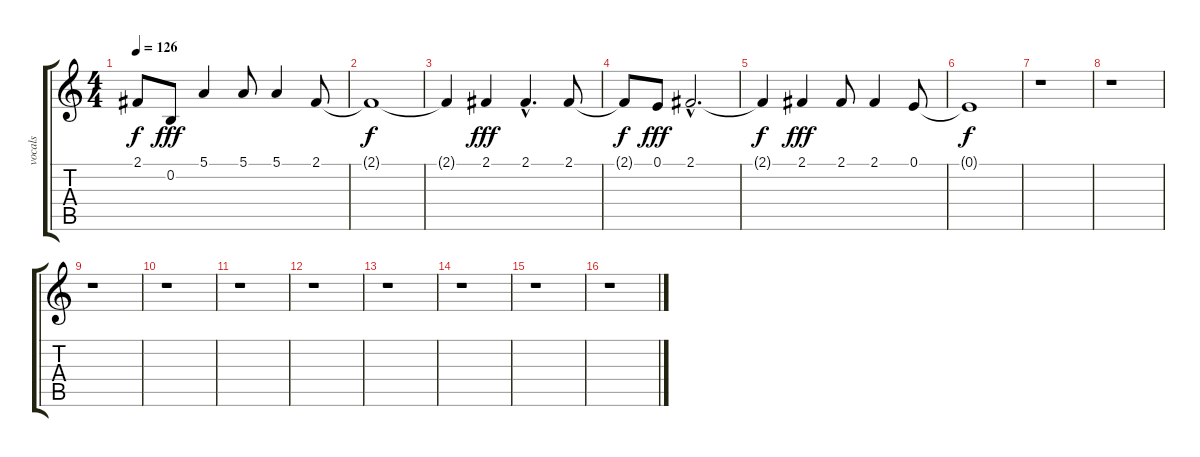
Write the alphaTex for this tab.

\track ("vocals" "vocals") {instrument lead2sawtooth}
\staff {score tabs}
\tuning (E4 B3 G3 D3 A2 E2) {hide}
\ts (4 4)
\tempo 126
\clef g2
\ks c
2.1{t}.8{dy f} 0.2.8{dy fff} 5.1.4 5.1.8 5.1.4 2.1.8 |
2.1{t}.1{dy f} |
2.1{t}.4 2.1.4{dy fff} 2.1{hac}.4{d} 2.1.8 |
2.1{t}.8{dy f} 0.1.8{dy fff} 2.1{hac}.2{d} |
2.1{t}.4{dy f} 2.1.4{dy fff} 2.1.8 2.1.4 0.1.8 |
0.1{t}.1{dy f} |
r.1 |
r.1 |
r.1 |
r.1 |
r.1 |
r.1 |
r.1 |
r.1 |
r.1 |
r.1
